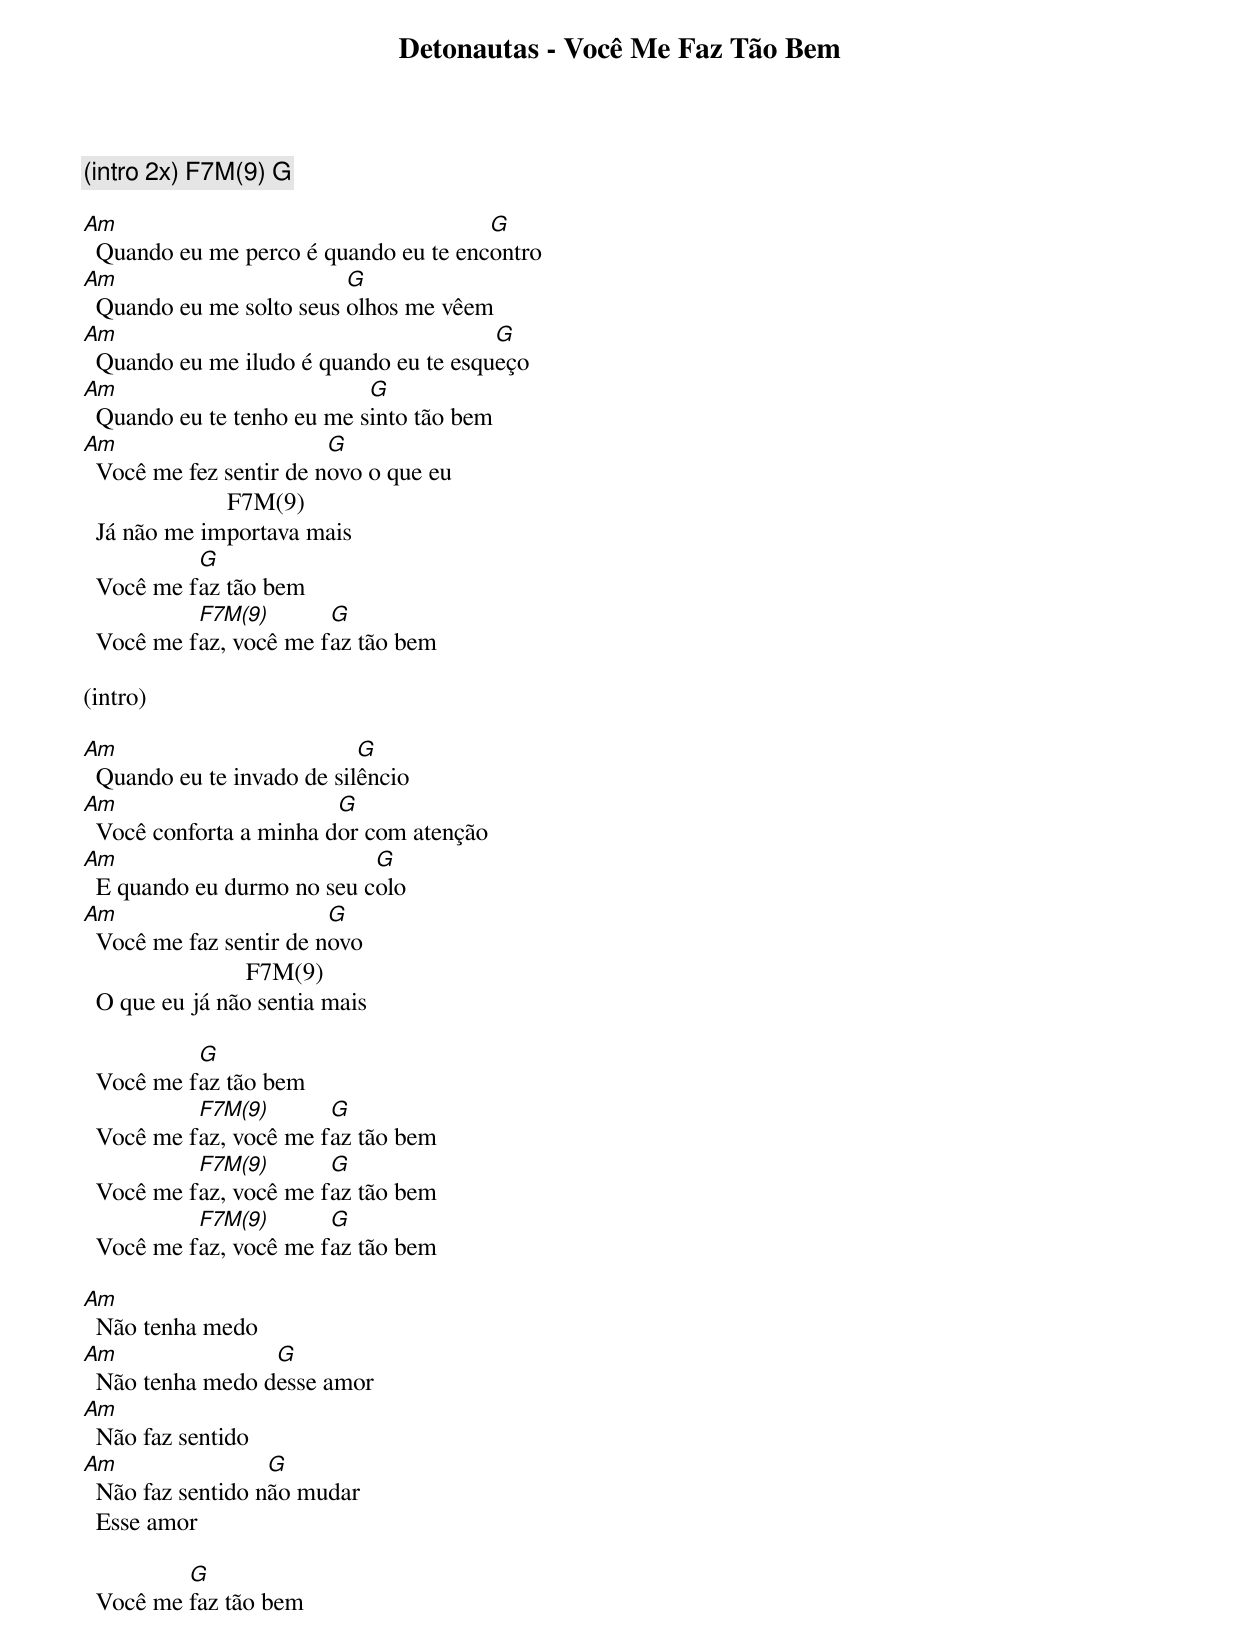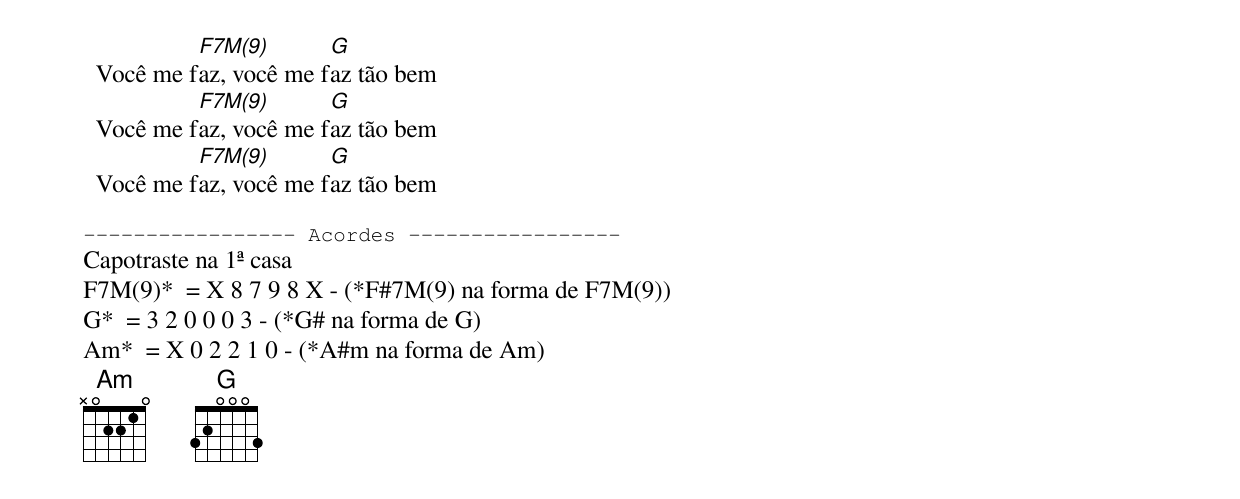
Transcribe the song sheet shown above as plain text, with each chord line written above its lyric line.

Detonautas - Você Me Faz Tão Bem

(intro 2x) F7M(9) G

Am                                     G
  Quando eu me perco é quando eu te encontro
Am                        G
  Quando eu me solto seus olhos me vêem
Am                                      G
  Quando eu me iludo é quando eu te esqueço
Am                          G
  Quando eu te tenho eu me sinto tão bem
Am                       G
  Você me fez sentir de novo o que eu
                       F7M(9)
  Já não me importava mais
           G
  Você me faz tão bem
           F7M(9)       G
  Você me faz, você me faz tão bem

(intro)

Am                          G
  Quando eu te invado de silêncio
Am                       G
  Você conforta a minha dor com atenção
Am                          G
  E quando eu durmo no seu colo
Am                       G
  Você me faz sentir de novo
                          F7M(9)
  O que eu já não sentia mais

           G
  Você me faz tão bem
           F7M(9)       G
  Você me faz, você me faz tão bem
           F7M(9)       G
  Você me faz, você me faz tão bem
           F7M(9)       G
  Você me faz, você me faz tão bem

Am
  Não tenha medo
Am                G
  Não tenha medo desse amor
Am
  Não faz sentido
Am                 G
  Não faz sentido não mudar
  Esse amor

          G
  Você me faz tão bem
           F7M(9)       G
  Você me faz, você me faz tão bem
           F7M(9)       G
  Você me faz, você me faz tão bem
           F7M(9)       G
  Você me faz, você me faz tão bem

----------------- Acordes -----------------
Capotraste na 1ª casa
F7M(9)*  = X 8 7 9 8 X - (*F#7M(9) na forma de F7M(9))
G*  = 3 2 0 0 0 3 - (*G# na forma de G)
Am*  = X 0 2 2 1 0 - (*A#m na forma de Am)
